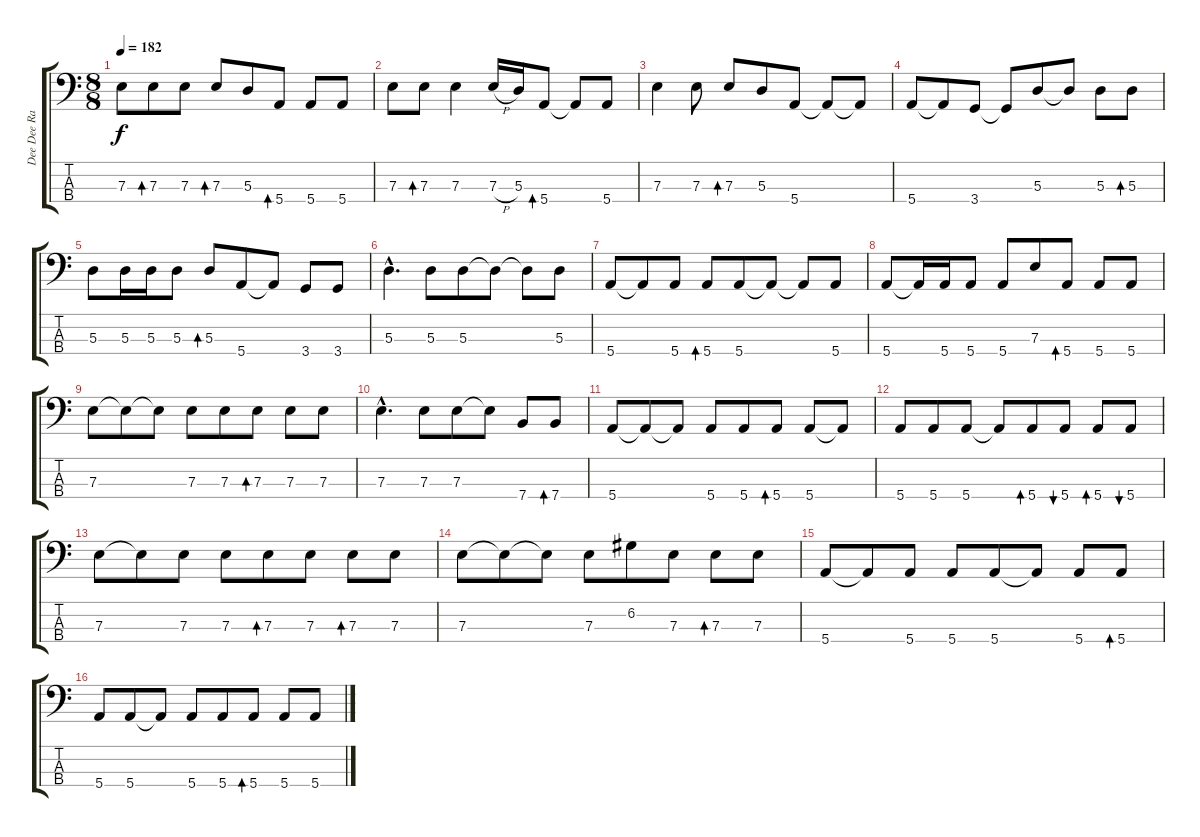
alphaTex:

\track ("Dee Dee Ramone - Bass" "Dee Dee Ra") {instrument electricbasspick}
\staff {score tabs}
\tuning (G2 D2 A1 E1) {hide}
\ts (8 8)
\tempo 182
\clef f4
\ks c
7.3.8{dy f} 7.3.8{bd 240} 7.3.8 7.3.8{bd 240} 5.3.8 5.4.8{bd 240} 5.4.8 5.4.8 |
7.3.8 7.3.8{bd 240} 7.3.4 7.3{h}.16 5.3.16 5.4.8{bd 240} 5.4{t}.8 5.4.8 |
7.3.4 7.3.8 7.3.8{bd 240} 5.3.8 5.4.8 5.4{t}.8 5.4{t}.8 |
5.4.8 5.4{t}.8 3.4.8 3.4{t}.8 5.3.8 5.3{t}.8 5.3.8 5.3.8{bd 240} |
5.3.8 5.3.16 5.3.16 5.3.8 5.3.8{bd 240} 5.4.8 5.4{t}.8 3.4.8 3.4.8 |
5.3{hac}.4{d} 5.3.8 5.3.8 5.3{t}.8 5.3{t}.8 5.3.8 |
5.4.8 5.4{t}.8 5.4.8 5.4.8{bd 240} 5.4.8 5.4{t}.8 5.4{t}.8 5.4.8 |
5.4.8 5.4{t}.16 5.4.16 5.4.8 5.4.8 7.3.8 5.4.8{bd 240} 5.4.8 5.4.8 |
7.3.8 7.3{t}.8 7.3{t}.8 7.3.8 7.3.8 7.3.8{bd 240} 7.3.8 7.3.8 |
7.3{hac}.4{d} 7.3.8 7.3.8 7.3{t}.8 7.4.8 7.4.8{bd 240} |
5.4.8 5.4{t}.8 5.4{t}.8 5.4.8 5.4.8 5.4.8{bd 240} 5.4.8 5.4{t}.8 |
5.4.8 5.4.8 5.4.8 5.4{t}.8 5.4.8{bd 240} 5.4.8{bu 240} 5.4.8{bd 240} 5.4.8{bu 240} |
7.3.8 7.3{t}.8 7.3.8 7.3.8 7.3.8{bd 240} 7.3.8 7.3.8{bd 240} 7.3.8 |
7.3.8 7.3{t}.8 7.3{t}.8 7.3.8 6.2.8 7.3.8 7.3.8{bd 240} 7.3.8 |
5.4.8 5.4{t}.8 5.4.8 5.4.8 5.4.8 5.4{t}.8 5.4.8 5.4.8{bd 240} |
5.4.8 5.4.8 5.4{t}.8 5.4.8 5.4.8 5.4.8{bd 240} 5.4.8 5.4.8
